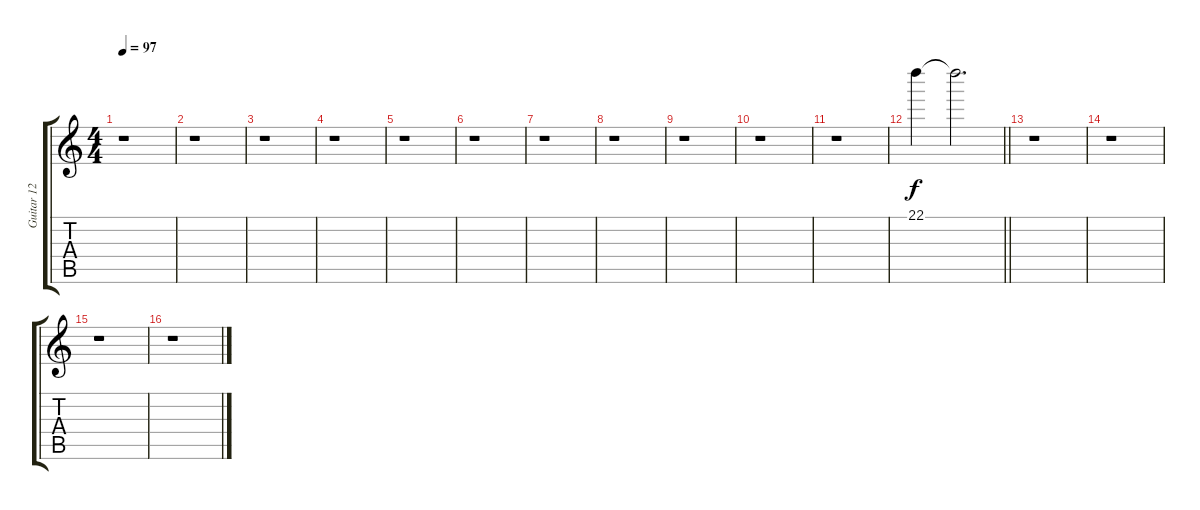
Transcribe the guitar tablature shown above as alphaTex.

\track ("Guitar 12 (dist.)" "Guitar 12 ") {instrument distortionguitar}
\staff {score tabs}
\tuning (E4 B3 G3 D3 A2 E2) {hide}
\ts (4 4)
\tempo 97
\clef g2
\ks aminor
r.1{dy f} |
r.1 |
r.1 |
r.1 |
r.1 |
r.1 |
r.1 |
r.1 |
r.1 |
r.1 |
r.1 |
\barLineRight lightlight
22.1.4 22.1{t}.2{d instrument distortionguitar} |
r.1 |
r.1 |
r.1 |
r.1
